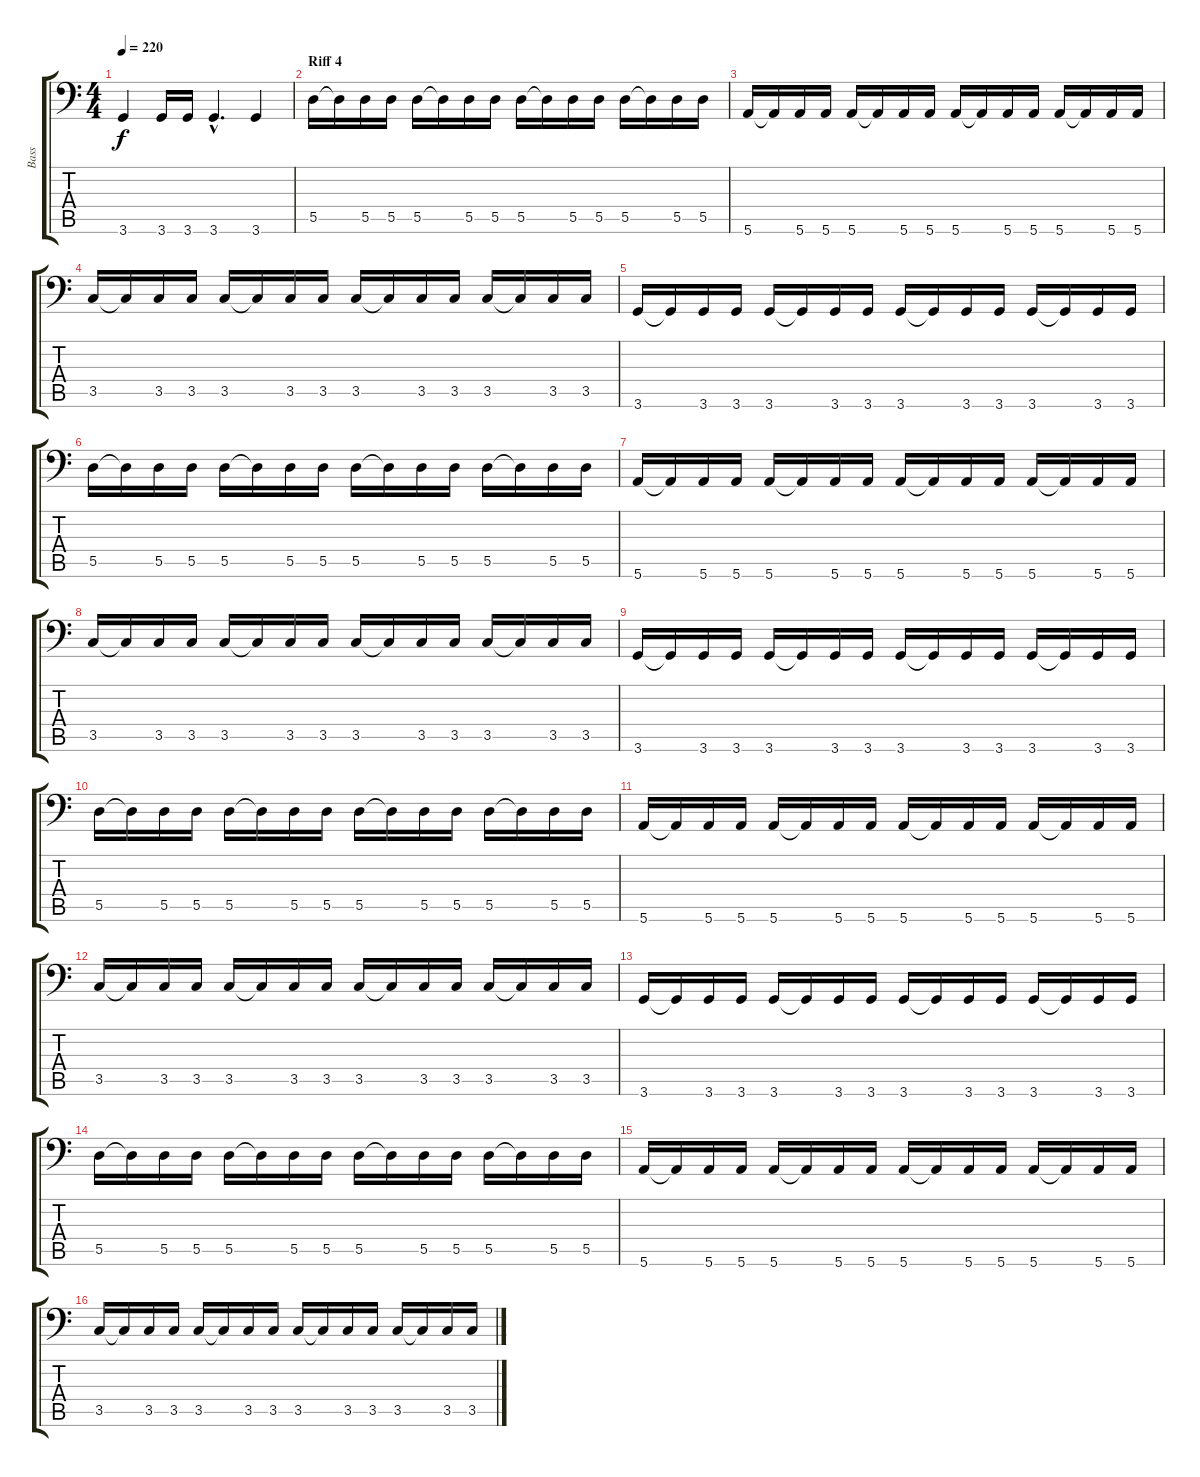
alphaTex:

\track ("Bass" "Bass") {instrument electricbasspick}
\staff {score tabs}
\tuning (E3 B2 G2 D2 A1 E1) {hide}
\ts (4 4)
\tempo 220
\clef f4
\ks c
3.6.4{dy f} 3.6.16 3.6.16 3.6{hac}.4{d} 3.6.4 |
\section ("" "Riff 4")
5.5.16 5.5{t}.16 5.5.16 5.5.16 5.5.16 5.5{t}.16 5.5.16 5.5.16 5.5.16 5.5{t}.16 5.5.16 5.5.16 5.5.16 5.5{t}.16 5.5.16 5.5.16 |
5.6.16 5.6{t}.16 5.6.16 5.6.16 5.6.16 5.6{t}.16 5.6.16 5.6.16 5.6.16 5.6{t}.16 5.6.16 5.6.16 5.6.16 5.6{t}.16 5.6.16 5.6.16 |
3.5.16 3.5{t}.16 3.5.16 3.5.16 3.5.16 3.5{t}.16 3.5.16 3.5.16 3.5.16 3.5{t}.16 3.5.16 3.5.16 3.5.16 3.5{t}.16 3.5.16 3.5.16 |
3.6.16 3.6{t}.16 3.6.16 3.6.16 3.6.16 3.6{t}.16 3.6.16 3.6.16 3.6.16 3.6{t}.16 3.6.16 3.6.16 3.6.16 3.6{t}.16 3.6.16 3.6.16 |
5.5.16 5.5{t}.16 5.5.16 5.5.16 5.5.16 5.5{t}.16 5.5.16 5.5.16 5.5.16 5.5{t}.16 5.5.16 5.5.16 5.5.16 5.5{t}.16 5.5.16 5.5.16 |
5.6.16 5.6{t}.16 5.6.16 5.6.16 5.6.16 5.6{t}.16 5.6.16 5.6.16 5.6.16 5.6{t}.16 5.6.16 5.6.16 5.6.16 5.6{t}.16 5.6.16 5.6.16 |
3.5.16 3.5{t}.16 3.5.16 3.5.16 3.5.16 3.5{t}.16 3.5.16 3.5.16 3.5.16 3.5{t}.16 3.5.16 3.5.16 3.5.16 3.5{t}.16 3.5.16 3.5.16 |
3.6.16 3.6{t}.16 3.6.16 3.6.16 3.6.16 3.6{t}.16 3.6.16 3.6.16 3.6.16 3.6{t}.16 3.6.16 3.6.16 3.6.16 3.6{t}.16 3.6.16 3.6.16 |
5.5.16 5.5{t}.16 5.5.16 5.5.16 5.5.16 5.5{t}.16 5.5.16 5.5.16 5.5.16 5.5{t}.16 5.5.16 5.5.16 5.5.16 5.5{t}.16 5.5.16 5.5.16 |
5.6.16 5.6{t}.16 5.6.16 5.6.16 5.6.16 5.6{t}.16 5.6.16 5.6.16 5.6.16 5.6{t}.16 5.6.16 5.6.16 5.6.16 5.6{t}.16 5.6.16 5.6.16 |
3.5.16 3.5{t}.16 3.5.16 3.5.16 3.5.16 3.5{t}.16 3.5.16 3.5.16 3.5.16 3.5{t}.16 3.5.16 3.5.16 3.5.16 3.5{t}.16 3.5.16 3.5.16 |
3.6.16 3.6{t}.16 3.6.16 3.6.16 3.6.16 3.6{t}.16 3.6.16 3.6.16 3.6.16 3.6{t}.16 3.6.16 3.6.16 3.6.16 3.6{t}.16 3.6.16 3.6.16 |
5.5.16 5.5{t}.16 5.5.16 5.5.16 5.5.16 5.5{t}.16 5.5.16 5.5.16 5.5.16 5.5{t}.16 5.5.16 5.5.16 5.5.16 5.5{t}.16 5.5.16 5.5.16 |
5.6.16 5.6{t}.16 5.6.16 5.6.16 5.6.16 5.6{t}.16 5.6.16 5.6.16 5.6.16 5.6{t}.16 5.6.16 5.6.16 5.6.16 5.6{t}.16 5.6.16 5.6.16 |
3.5.16 3.5{t}.16 3.5.16 3.5.16 3.5.16 3.5{t}.16 3.5.16 3.5.16 3.5.16 3.5{t}.16 3.5.16 3.5.16 3.5.16 3.5{t}.16 3.5.16 3.5.16
